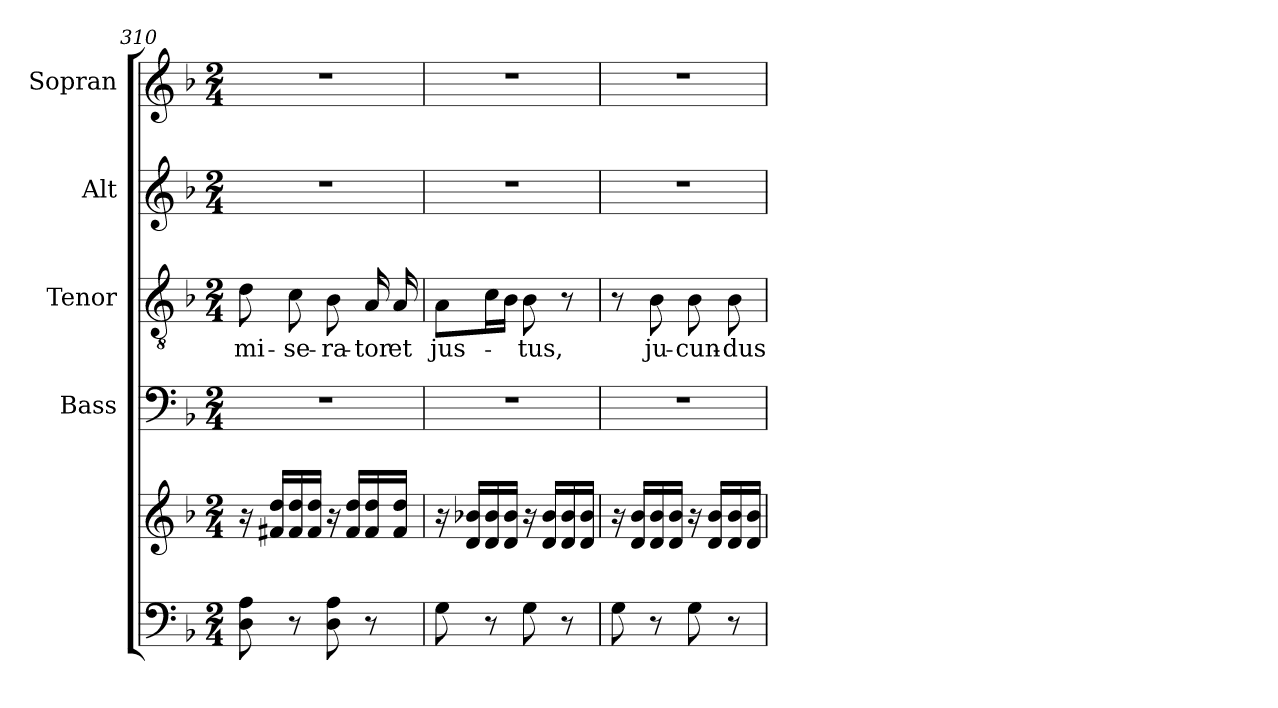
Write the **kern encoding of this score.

**kern	**kern	**kern	**kern	**text	**kern	**kern
*part5	*part5	*part4	*part3	*part3	*part2	*part1
*staff6	*staff5	*staff4	*staff3	*staff3	*staff2	*staff1
*	*	*I"Bass	*I"Tenor	*	*I"Alt	*I"Sopran
*	*	*I'B.	*I'T.	*	*I'A.	*I'S.
*clefF4	*clefG2	*clefF4	*clefGv2	*	*clefG2	*clefG2
*k[b-]	*k[b-]	*k[b-]	*k[b-]	*	*k[b-]	*k[b-]
*F:	*F:	*F:	*F:	*	*F:	*F:
*M2/4	*M2/4	*M2/4	*M2/4	*	*M2/4	*M2/4
=310	=310	=310	=310	=310	=310	=310
!	!	!	!	!LO:LY:b	!	!
8D\ 8A\	16r	2r	8d\	mi-	2r	2r
.	16f#X/ 16dd/LL	.	.	.	.	.
!	!	!	!	!LO:LY:b	!	!
8r	16f#/ 16dd/	.	8c\	-se-	.	.
.	16f#/ 16dd/JJ	.	.	.	.	.
!	!	!	!	!LO:LY:b	!	!
8D\ 8A\	16r	.	8B-\	-ra-	.	.
.	16f#/ 16dd/LL	.	.	.	.	.
!	!	!	!	!LO:LY:b	!	!
8r	16f#/ 16dd/	.	16A/	-tor	.	.
!	!	!	!	!LO:LY:b	!	!
.	16f#/ 16dd/JJ	.	16A/	et	.	.
=311	=311	=311	=311	=311	=311	=311
!	!	!	!	!LO:LY:b	!	!
8G\	16r	2r	8A\L	jus-	2r	2r
.	16d/ 16b-X/LL	.	.	.	.	.
8r	16d/ 16b-/	.	16c\L	.	.	.
.	16d/ 16b-/JJ	.	16B-\JJ	.	.	.
!	!	!	!	!LO:LY:b	!	!
8G\	16r	.	8B-\	-tus,	.	.
.	16d/ 16b-/LL	.	.	.	.	.
8r	16d/ 16b-/	.	8r	.	.	.
.	16d/ 16b-/JJ	.	.	.	.	.
=312	=312	=312	=312	=312	=312	=312
8G\	16r	2r	8r	.	2r	2r
.	16d/ 16b-/LL	.	.	.	.	.
!	!	!	!	!LO:LY:b	!	!
8r	16d/ 16b-/	.	8B-\	ju-	.	.
.	16d/ 16b-/JJ	.	.	.	.	.
!	!	!	!	!LO:LY:b	!	!
8G\	16r	.	8B-\	-cun-	.	.
.	16d/ 16b-/LL	.	.	.	.	.
!	!	!	!	!LO:LY:b	!	!
8r	16d/ 16b-/	.	8B-\	-dus	.	.
.	16d/ 16b-/JJ	.	.	.	.	.
=	=	=	=	=	=	=
*-	*-	*-	*-	*-	*-	*-
